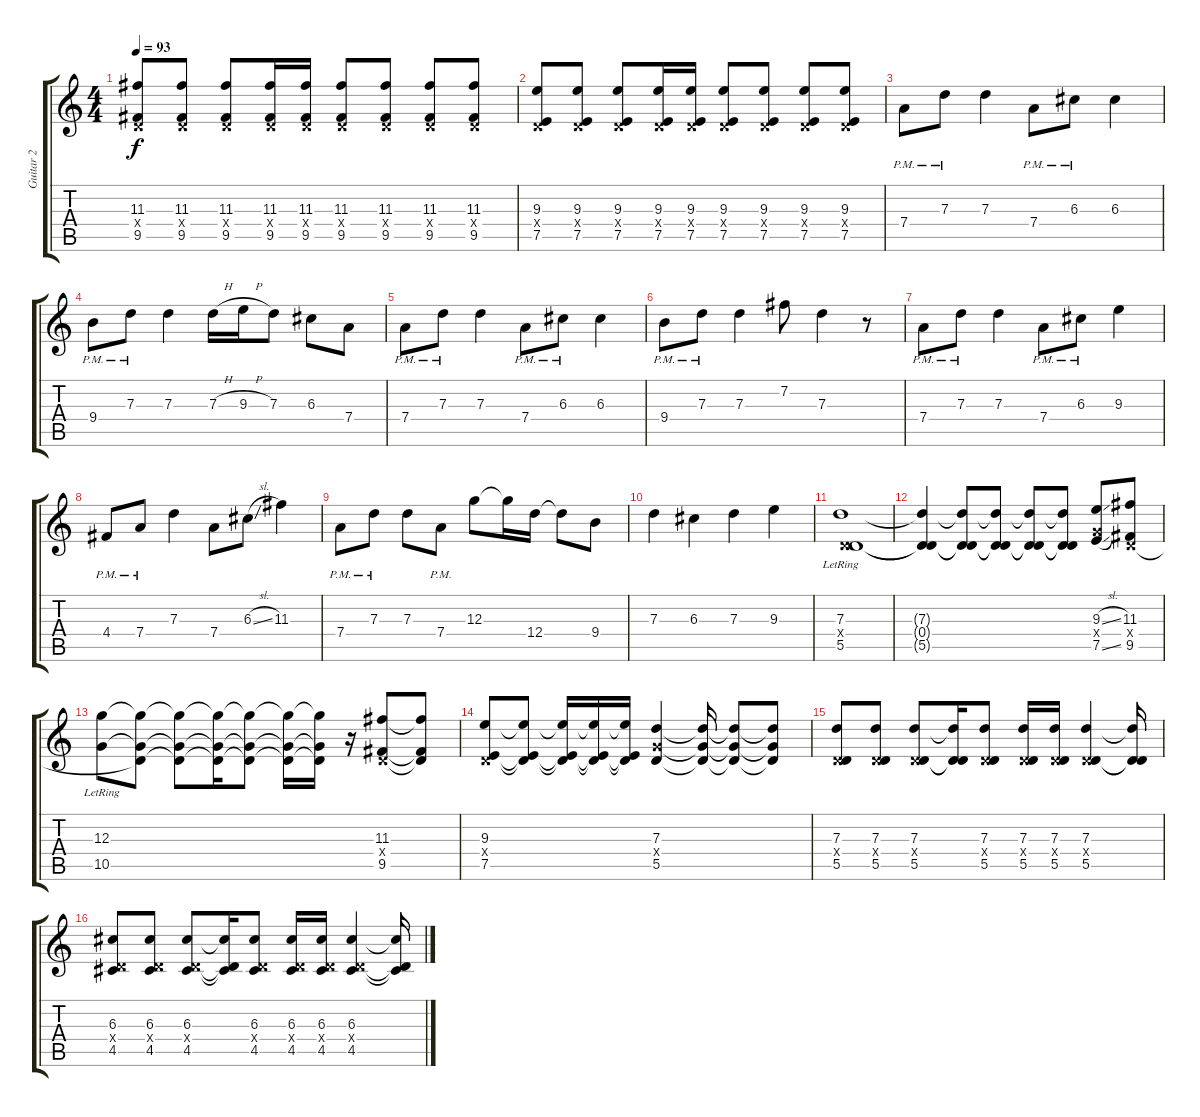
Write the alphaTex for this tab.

\track ("Guitar 2" "Guitar 2") {instrument electricguitarjazz}
\staff {score tabs}
\tuning (E4 B3 G3 D3 A2 E2) {hide}
\ts (4 4)
\tempo 93
\clef g2
\ks c
(11.3 0.4{x} 9.5).8{dy f} (11.3 0.4{x} 9.5).8 (11.3 0.4{x} 9.5).8 (11.3 0.4{x} 9.5).16 (11.3 0.4{x} 9.5).16 (11.3 0.4{x} 9.5).8 (11.3 0.4{x} 9.5).8 (11.3 0.4{x} 9.5).8 (11.3 0.4{x} 9.5).8 |
(9.3 0.4{x} 7.5).8 (9.3 0.4{x} 7.5).8 (9.3 0.4{x} 7.5).8 (9.3 0.4{x} 7.5).16 (9.3 0.4{x} 7.5).16 (9.3 0.4{x} 7.5).8 (9.3 0.4{x} 7.5).8 (9.3 0.4{x} 7.5).8 (9.3 0.4{x} 7.5).8 |
7.4{pm}.8 7.3{pm}.8 7.3.4 7.4{pm}.8 6.3{pm}.8 6.3.4 |
9.4{pm}.8 7.3{pm}.8 7.3.4 7.3{h}.16 9.3{h}.16 7.3.8 6.3.8 7.4.8 |
7.4{pm}.8 7.3{pm}.8 7.3.4 7.4{pm}.8 6.3{pm}.8 6.3.4 |
9.4{pm}.8 7.3{pm}.8 7.3.4 7.2.8 7.3.4 r.8 |
7.4{pm}.8 7.3{pm}.8 7.3.4 7.4{pm}.8 6.3{pm}.8 9.3.4 |
4.4{pm}.8 7.4{pm}.8 7.3.4 7.4.8 6.3{sl}.8 11.3.4 |
7.4{pm}.8 7.3{pm}.8 7.3.8 7.4{pm}.8 12.3.8 12.3{t}.16 12.4.16 12.4{t}.8 9.4.8 |
7.3.4 6.3.4 7.3.4 9.3.4 |
(7.3{lr} 0.4{x} 5.5).1{instrument overdrivenguitar} |
(7.3{t} 0.4{t} 5.5{t}).4 (7.3{t} 0.4{t} 5.5{t}).8 (7.3{t} 0.4{t} 5.5{t}).8 (7.3{t} 0.4{t} 5.5{t}).8 (7.3{t} 0.4{t} 5.5{t}).8 (9.3{sl} 5.4{x} 7.5{sl}).8 (11.3 0.4{x} 9.5).8 |
(12.3{lr} 10.5).8 (12.3{t} 0.4{t} 10.5{t}).8 (12.3{t} 0.4{t} 10.5{t}).8 (12.3{t} 0.4{t} 10.5{t}).16 (12.3{t} 0.4{t} 10.5{t}).8 (12.3{t} 0.4{t} 10.5{t}).16 (12.3{t} 0.4{t} 10.5{t}).16 r.16 (11.3 0.4{x} 9.5).8 (11.3{t} 0.4{t} 9.5{t}).8 |
(9.3 0.4{x} 7.5).8 (9.3{t} 0.4{t} 7.5{t}).8 (9.3{t} 0.4{t} 7.5{t}).16 (9.3{t} 0.4{t} 7.5{t}).16 (9.3{t} 0.4{t} 7.5{t}).16 (7.3 5.4{x} 5.5).4 (7.3{t} 5.4{t} 5.5{t}).16 (7.3{t} 5.4{t} 5.5{t}).8 (7.3{t} 5.4{t} 5.5{t}).8 |
(7.3 0.4{x} 5.5).8 (7.3 0.4{x} 5.5).8 (7.3 0.4{x} 5.5).8 (7.3{t} 0.4{t} 5.5{t}).16 (7.3 0.4{x} 5.5).8 (7.3 0.4{x} 5.5).16 (7.3 0.4{x} 5.5).16 (7.3 0.4{x} 5.5).4 (7.3{t} 0.4{t} 5.5{t}).16 |
(6.3 0.4{x} 4.5).8 (6.3 0.4{x} 4.5).8 (6.3 0.4{x} 4.5).8 (6.3{t} 0.4{t} 4.5{t}).16 (6.3 0.4{x} 4.5).8 (6.3 0.4{x} 4.5).16 (6.3 0.4{x} 4.5).16 (6.3 0.4{x} 4.5).4 (6.3{t} 0.4{t} 4.5{t}).16
